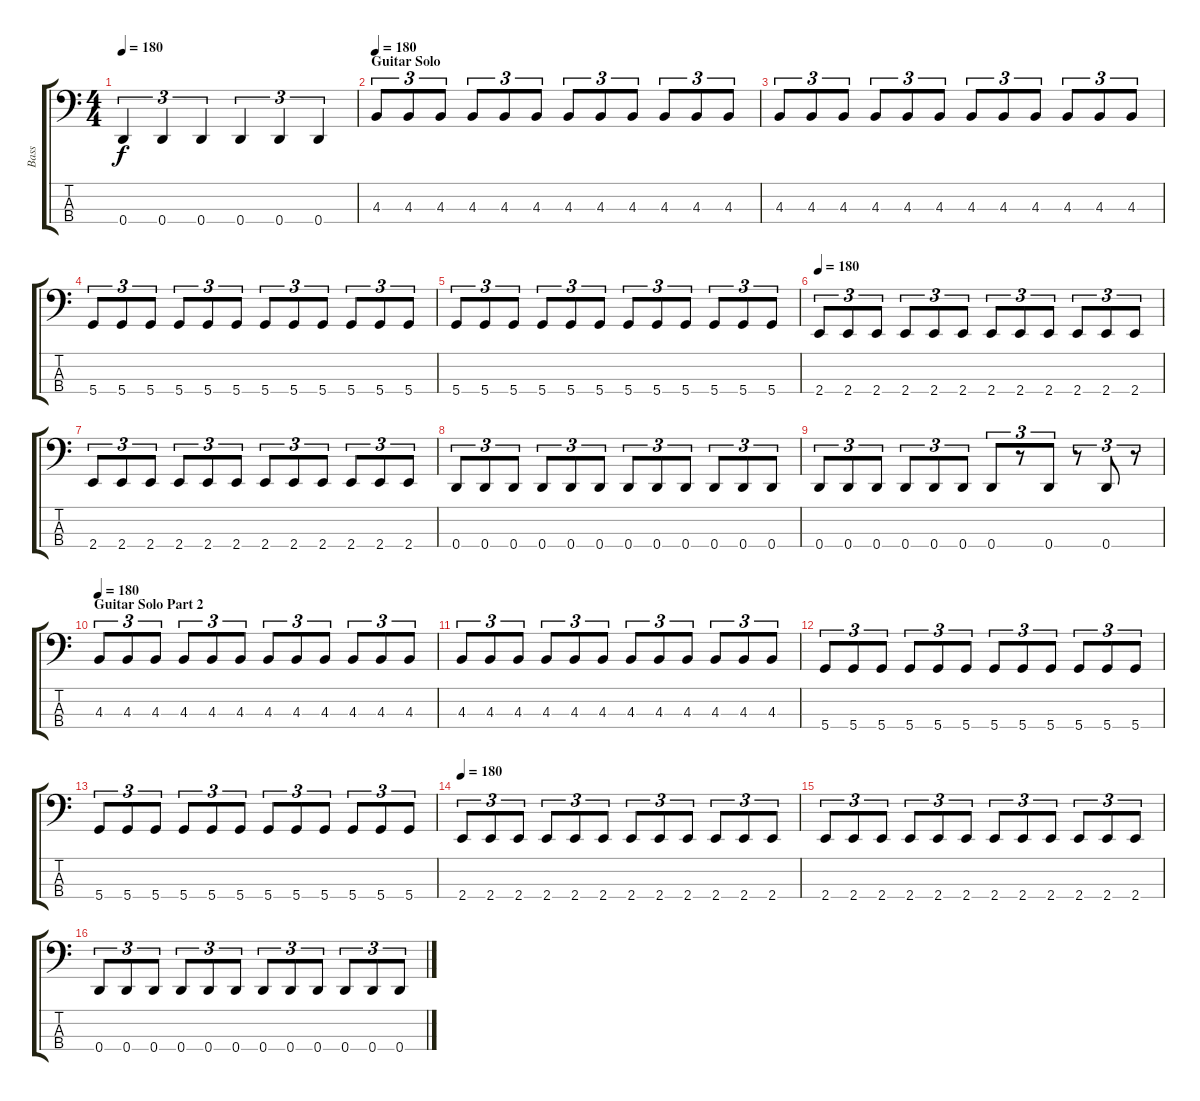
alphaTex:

\track ("Bass" "Bass") {instrument electricbasspick}
\staff {score tabs}
\tuning (F2 C2 G1 D1) {hide}
\ts (4 4)
\tempo 180
\clef f4
\ks c
0.4.4{tu (3 2) dy f} 0.4.4{tu (3 2)} 0.4.4{tu (3 2)} 0.4.4{tu (3 2)} 0.4.4{tu (3 2)} 0.4.4{tu (3 2)} |
\section ("" "Guitar Solo")
\tempo 180
4.3.8{tu (3 2)} 4.3.8{tu (3 2)} 4.3.8{tu (3 2)} 4.3.8{tu (3 2)} 4.3.8{tu (3 2)} 4.3.8{tu (3 2)} 4.3.8{tu (3 2)} 4.3.8{tu (3 2)} 4.3.8{tu (3 2)} 4.3.8{tu (3 2)} 4.3.8{tu (3 2)} 4.3.8{tu (3 2)} |
4.3.8{tu (3 2)} 4.3.8{tu (3 2)} 4.3.8{tu (3 2)} 4.3.8{tu (3 2)} 4.3.8{tu (3 2)} 4.3.8{tu (3 2)} 4.3.8{tu (3 2)} 4.3.8{tu (3 2)} 4.3.8{tu (3 2)} 4.3.8{tu (3 2)} 4.3.8{tu (3 2)} 4.3.8{tu (3 2)} |
5.4.8{tu (3 2)} 5.4.8{tu (3 2)} 5.4.8{tu (3 2)} 5.4.8{tu (3 2)} 5.4.8{tu (3 2)} 5.4.8{tu (3 2)} 5.4.8{tu (3 2)} 5.4.8{tu (3 2)} 5.4.8{tu (3 2)} 5.4.8{tu (3 2)} 5.4.8{tu (3 2)} 5.4.8{tu (3 2)} |
5.4.8{tu (3 2)} 5.4.8{tu (3 2)} 5.4.8{tu (3 2)} 5.4.8{tu (3 2)} 5.4.8{tu (3 2)} 5.4.8{tu (3 2)} 5.4.8{tu (3 2)} 5.4.8{tu (3 2)} 5.4.8{tu (3 2)} 5.4.8{tu (3 2)} 5.4.8{tu (3 2)} 5.4.8{tu (3 2)} |
\tempo 180
2.4.8{tu (3 2)} 2.4.8{tu (3 2)} 2.4.8{tu (3 2)} 2.4.8{tu (3 2)} 2.4.8{tu (3 2)} 2.4.8{tu (3 2)} 2.4.8{tu (3 2)} 2.4.8{tu (3 2)} 2.4.8{tu (3 2)} 2.4.8{tu (3 2)} 2.4.8{tu (3 2)} 2.4.8{tu (3 2)} |
2.4.8{tu (3 2)} 2.4.8{tu (3 2)} 2.4.8{tu (3 2)} 2.4.8{tu (3 2)} 2.4.8{tu (3 2)} 2.4.8{tu (3 2)} 2.4.8{tu (3 2)} 2.4.8{tu (3 2)} 2.4.8{tu (3 2)} 2.4.8{tu (3 2)} 2.4.8{tu (3 2)} 2.4.8{tu (3 2)} |
0.4.8{tu (3 2)} 0.4.8{tu (3 2)} 0.4.8{tu (3 2)} 0.4.8{tu (3 2)} 0.4.8{tu (3 2)} 0.4.8{tu (3 2)} 0.4.8{tu (3 2)} 0.4.8{tu (3 2)} 0.4.8{tu (3 2)} 0.4.8{tu (3 2)} 0.4.8{tu (3 2)} 0.4.8{tu (3 2)} |
0.4.8{tu (3 2)} 0.4.8{tu (3 2)} 0.4.8{tu (3 2)} 0.4.8{tu (3 2)} 0.4.8{tu (3 2)} 0.4.8{tu (3 2)} 0.4.8{tu (3 2)} r.8{tu (3 2)} 0.4.8{tu (3 2)} r.8{tu (3 2)} 0.4.8{tu (3 2)} r.8{tu (3 2)} |
\section ("" "Guitar Solo Part 2")
\tempo 180
4.3.8{tu (3 2)} 4.3.8{tu (3 2)} 4.3.8{tu (3 2)} 4.3.8{tu (3 2)} 4.3.8{tu (3 2)} 4.3.8{tu (3 2)} 4.3.8{tu (3 2)} 4.3.8{tu (3 2)} 4.3.8{tu (3 2)} 4.3.8{tu (3 2)} 4.3.8{tu (3 2)} 4.3.8{tu (3 2)} |
4.3.8{tu (3 2)} 4.3.8{tu (3 2)} 4.3.8{tu (3 2)} 4.3.8{tu (3 2)} 4.3.8{tu (3 2)} 4.3.8{tu (3 2)} 4.3.8{tu (3 2)} 4.3.8{tu (3 2)} 4.3.8{tu (3 2)} 4.3.8{tu (3 2)} 4.3.8{tu (3 2)} 4.3.8{tu (3 2)} |
5.4.8{tu (3 2)} 5.4.8{tu (3 2)} 5.4.8{tu (3 2)} 5.4.8{tu (3 2)} 5.4.8{tu (3 2)} 5.4.8{tu (3 2)} 5.4.8{tu (3 2)} 5.4.8{tu (3 2)} 5.4.8{tu (3 2)} 5.4.8{tu (3 2)} 5.4.8{tu (3 2)} 5.4.8{tu (3 2)} |
5.4.8{tu (3 2)} 5.4.8{tu (3 2)} 5.4.8{tu (3 2)} 5.4.8{tu (3 2)} 5.4.8{tu (3 2)} 5.4.8{tu (3 2)} 5.4.8{tu (3 2)} 5.4.8{tu (3 2)} 5.4.8{tu (3 2)} 5.4.8{tu (3 2)} 5.4.8{tu (3 2)} 5.4.8{tu (3 2)} |
\tempo 180
2.4.8{tu (3 2)} 2.4.8{tu (3 2)} 2.4.8{tu (3 2)} 2.4.8{tu (3 2)} 2.4.8{tu (3 2)} 2.4.8{tu (3 2)} 2.4.8{tu (3 2)} 2.4.8{tu (3 2)} 2.4.8{tu (3 2)} 2.4.8{tu (3 2)} 2.4.8{tu (3 2)} 2.4.8{tu (3 2)} |
2.4.8{tu (3 2)} 2.4.8{tu (3 2)} 2.4.8{tu (3 2)} 2.4.8{tu (3 2)} 2.4.8{tu (3 2)} 2.4.8{tu (3 2)} 2.4.8{tu (3 2)} 2.4.8{tu (3 2)} 2.4.8{tu (3 2)} 2.4.8{tu (3 2)} 2.4.8{tu (3 2)} 2.4.8{tu (3 2)} |
0.4.8{tu (3 2)} 0.4.8{tu (3 2)} 0.4.8{tu (3 2)} 0.4.8{tu (3 2)} 0.4.8{tu (3 2)} 0.4.8{tu (3 2)} 0.4.8{tu (3 2)} 0.4.8{tu (3 2)} 0.4.8{tu (3 2)} 0.4.8{tu (3 2)} 0.4.8{tu (3 2)} 0.4.8{tu (3 2)}
